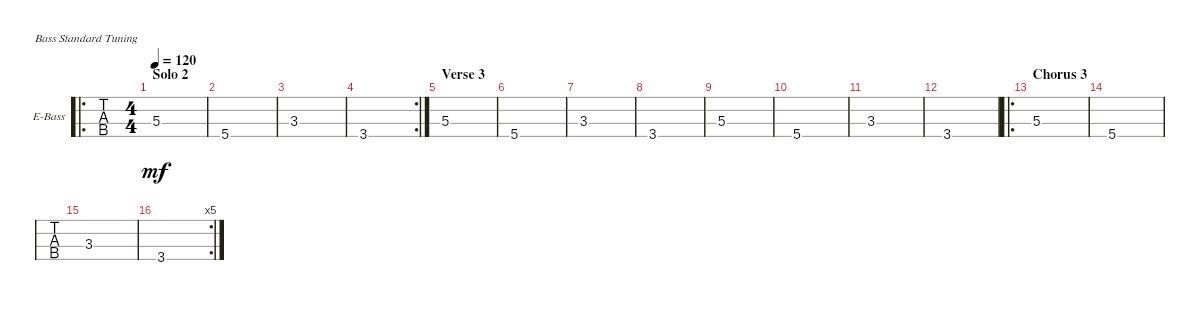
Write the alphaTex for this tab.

\defaultSystemsLayout 4
\bracketExtendMode groupsimilarinstruments
\firstSystemTrackNameOrientation horizontal
\otherSystemsTrackNameOrientation horizontal
\track ("Bass" "E-Bass") {instrument electricbassfinger}
\staff {tabs}
\tuning (G2 D2 A1 E1)
\ro
\ts (4 4)
\section ("" "Solo 2")
\tempo 120
\clef f4
\ks c
5.3.1{dy mf} |
5.4.1 |
3.3.1 |
\rc 2
3.4.1 |
\section ("" "Verse 3")
5.3.1 |
5.4.1 |
3.3.1 |
3.4.1 |
5.3.1 |
5.4.1 |
3.3.1 |
3.4.1 |
\ro
\section ("" "Chorus 3")
5.3.1 |
5.4.1 |
3.3.1 |
\rc 5
3.4.1
